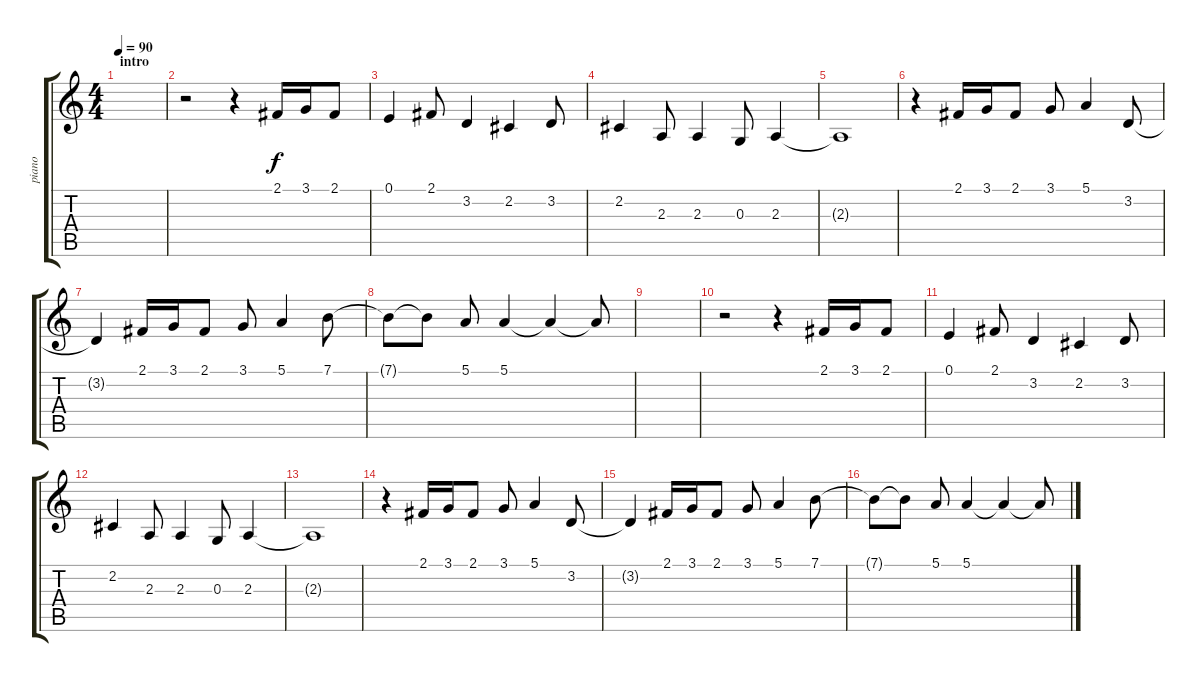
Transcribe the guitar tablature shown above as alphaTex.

\track ("piano" "piano") {instrument brightacousticpiano}
\staff {score tabs}
\tuning (E4 B3 G3 D3 A2 E2) {hide}
\ts (4 4)
\section ("" "intro")
\tempo 90
\clef g2
\ks c
|
r.2 r.4 2.1.16 3.1.16 2.1.8 |
0.1.4 2.1.8 3.2.4 2.2.4 3.2.8 |
2.2.4 2.3.8 2.3.4 0.3.8 2.3.4 |
2.3{t}.1 |
r.4 2.1.16 3.1.16 2.1.8 3.1.8 5.1.4 3.2.8 |
3.2{t}.4 2.1.16 3.1.16 2.1.8 3.1.8 5.1.4 7.1.8 |
7.1{t}.8 7.1{t}.8 5.1.8 5.1.4 5.1{t}.4 5.1{t}.8 |
|
r.2 r.4 2.1.16 3.1.16 2.1.8 |
0.1.4 2.1.8 3.2.4 2.2.4 3.2.8 |
2.2.4 2.3.8 2.3.4 0.3.8 2.3.4 |
2.3{t}.1 |
r.4 2.1.16 3.1.16 2.1.8 3.1.8 5.1.4 3.2.8 |
3.2{t}.4 2.1.16 3.1.16 2.1.8 3.1.8 5.1.4 7.1.8 |
7.1{t}.8 7.1{t}.8 5.1.8 5.1.4 5.1{t}.4 5.1{t}.8
